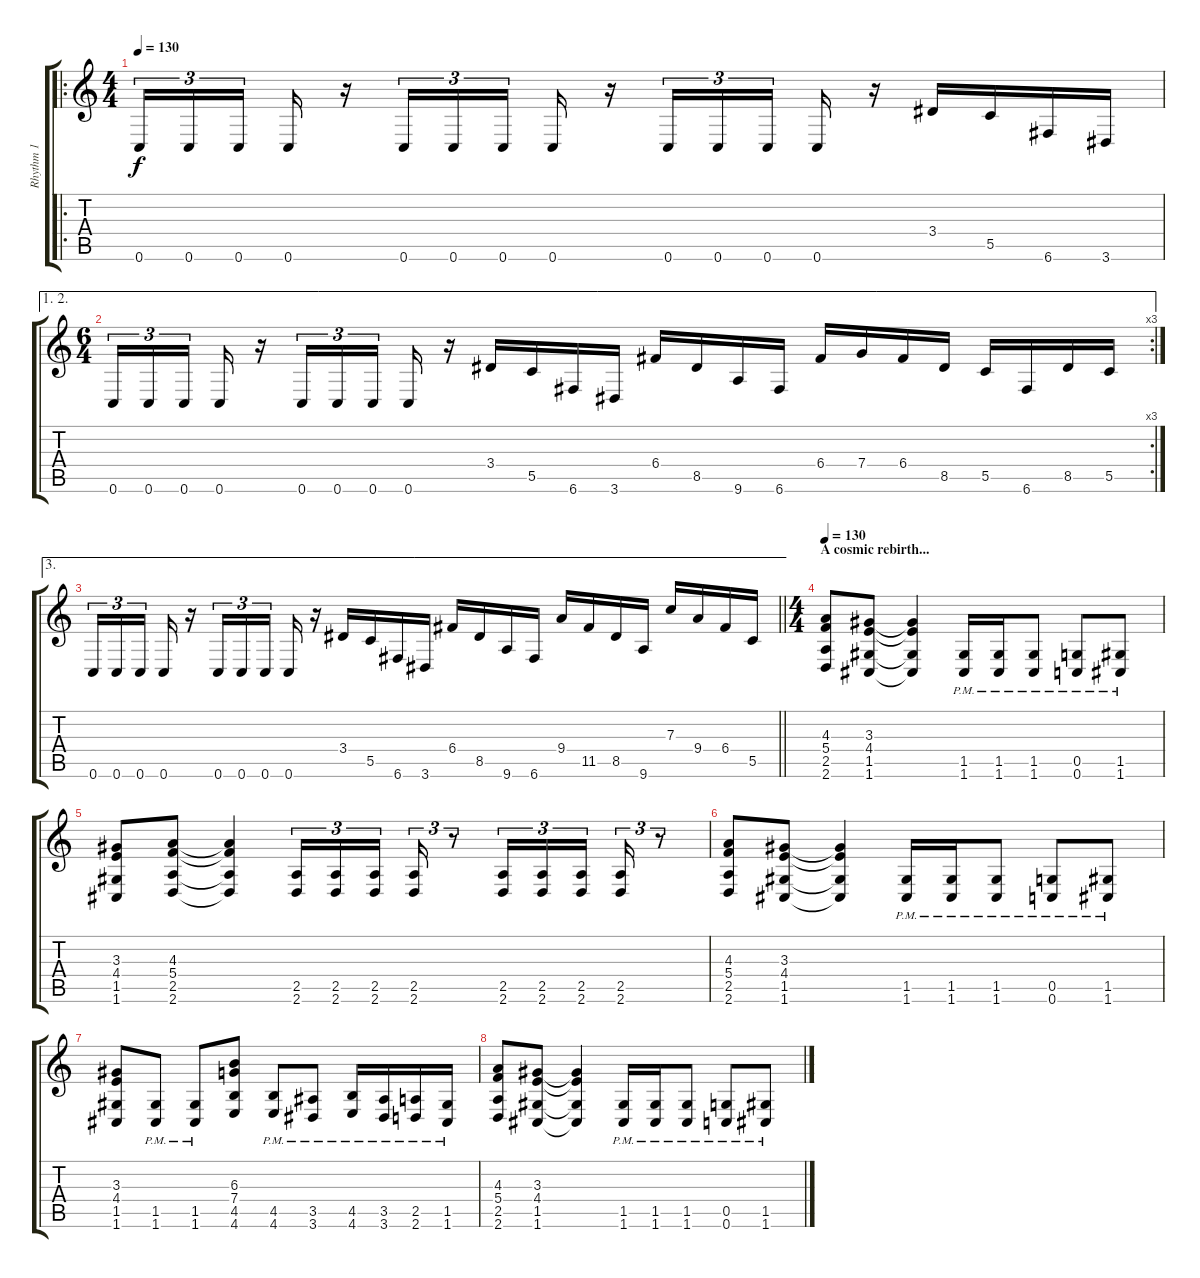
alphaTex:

\track ("Rhythm 1" "Rhythm 1") {instrument distortionguitar}
\staff {score tabs}
\tuning (D4 A3 F3 C3 G2 C2) {hide}
\ro
\ts (4 4)
\tempo 130
\clef g2
\ks c
0.6.16{tu (3 2) dy f} 0.6.16{tu (3 2)} 0.6.16{tu (3 2) beam splitsecondary} 0.6.16 r.16 0.6.16{tu (3 2)} 0.6.16{tu (3 2)} 0.6.16{tu (3 2) beam splitsecondary} 0.6.16 r.16 0.6.16{tu (3 2)} 0.6.16{tu (3 2)} 0.6.16{tu (3 2) beam splitsecondary} 0.6.16 r.16 3.4.16 5.5.16 6.6.16 3.6.16 |
\ae (1 2)
\rc 3
\ts (6 4)
0.6.16{tu (3 2)} 0.6.16{tu (3 2)} 0.6.16{tu (3 2) beam splitsecondary} 0.6.16 r.16 0.6.16{tu (3 2)} 0.6.16{tu (3 2)} 0.6.16{tu (3 2) beam splitsecondary} 0.6.16 r.16 3.4.16 5.5.16 6.6.16 3.6.16 6.4.16 8.5.16 9.6.16 6.6.16 6.4.16 7.4.16 6.4.16 8.5.16 5.5.16 6.6.16 8.5.16 5.5.16 |
\ae 3
\barLineRight lightlight
0.6.16{tu (3 2)} 0.6.16{tu (3 2)} 0.6.16{tu (3 2) beam splitsecondary} 0.6.16 r.16 0.6.16{tu (3 2)} 0.6.16{tu (3 2)} 0.6.16{tu (3 2) beam splitsecondary} 0.6.16 r.16 3.4.16 5.5.16 6.6.16 3.6.16 6.4.16 8.5.16 9.6.16 6.6.16 9.4.16 11.5.16 8.5.16 9.6.16 7.3.16 9.4.16 6.4.16 5.5.16 |
\ts (4 4)
\section ("" "A cosmic rebirth...")
\tempo 130
(4.3 5.4 2.5 2.6).8 (3.3 4.4 1.5 1.6).8 (3.3{t} 4.4{t} 1.5{t} 1.6{t}).4 (1.5{pm} 1.6{pm}).16 (1.5{pm} 1.6{pm}).16 (1.5{pm} 1.6{pm}).8 (0.5{pm} 0.6{pm}).8 (1.5{pm} 1.6{pm}).8 |
(3.3 4.4 1.5 1.6).8 (4.3 5.4 2.5 2.6).8 (4.3{t} 5.4{t} 2.5{t} 2.6{t}).4 (2.5 2.6).16{tu (3 2)} (2.5 2.6).16{tu (3 2)} (2.5 2.6).16{tu (3 2) beam splitsecondary} (2.5 2.6).16{tu (3 2)} r.8{tu (3 2)} (2.5 2.6).16{tu (3 2)} (2.5 2.6).16{tu (3 2)} (2.5 2.6).16{tu (3 2) beam splitsecondary} (2.5 2.6).16{tu (3 2)} r.8{tu (3 2)} |
(4.3 5.4 2.5 2.6).8 (3.3 4.4 1.5 1.6).8 (3.3{t} 4.4{t} 1.5{t} 1.6{t}).4 (1.5{pm} 1.6{pm}).16 (1.5{pm} 1.6{pm}).16 (1.5{pm} 1.6{pm}).8 (0.5{pm} 0.6{pm}).8 (1.5{pm} 1.6{pm}).8 |
(3.3 4.4 1.5 1.6).8 (1.5{pm} 1.6{pm}).8 (1.5{pm} 1.6{pm}).8 (6.3 7.4 4.5 4.6).8 (4.5{pm} 4.6{pm}).8 (3.5{pm} 3.6{pm}).8 (4.5{pm} 4.6{pm}).16 (3.5{pm} 3.6{pm}).16 (2.5{pm} 2.6{pm}).16 (1.5{pm} 1.6).16 |
(4.3 5.4 2.5 2.6).8 (3.3 4.4 1.5 1.6).8 (3.3{t} 4.4{t} 1.5{t} 1.6{t}).4 (1.5{pm} 1.6{pm}).16 (1.5{pm} 1.6{pm}).16 (1.5{pm} 1.6{pm}).8 (0.5{pm} 0.6{pm}).8 (1.5{pm} 1.6{pm}).8
